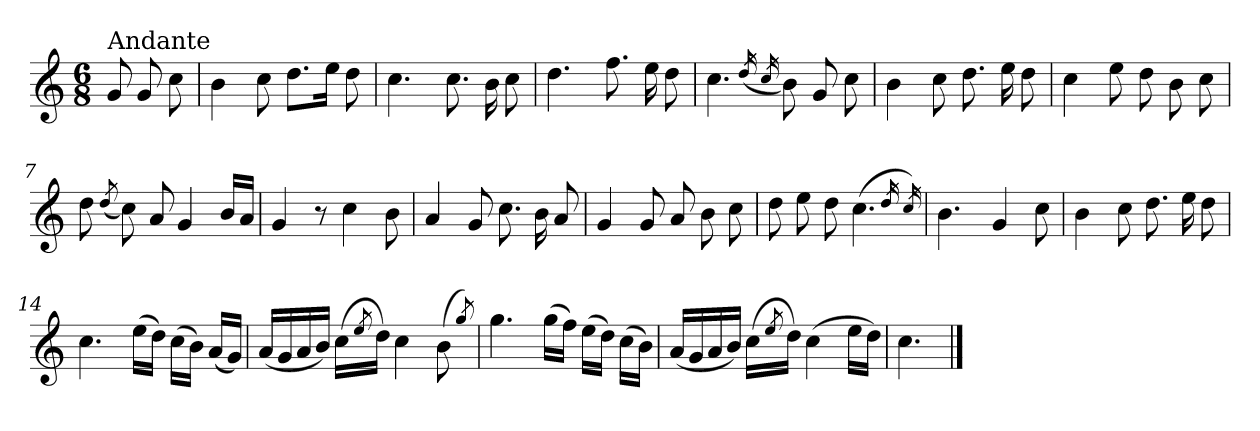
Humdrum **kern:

**kern
*part1
*staff1
*clefG2
*k[]
*C:
*M6/8
=
!LO:TX:a:t=Andante
8g/
8g/
8cc\
=1
4b\
8cc\
8.dd\L
16ee\Jk
8dd\
=2
4.cc\
8.cc\
16b\
8cc\
=3
4.dd\
8.ff\
16ee\
8dd\
=4
4.cc\
(<16qdd/
16qcc/
8b\)
8g/
8cc\
=5
4b\
8cc\
8.dd\
16ee\
8dd\
=6
4cc\
8ee\
8dd\
8b\
8cc\
!!LO:LB:g=z
=7
8dd\
(<8qdd/
8cc\)
8a/
4g/
16b/LL
16a/JJ
=8
4g/
8r
4cc\
8b\
=9
4a/
8g/
8.cc\
16b\
8a/
=10
4g/
8g/
8a/
8b\
8cc\
=11
8dd\
8ee\
8dd\
(>4.cc\
16qdd/
16qcc/)
=12
4.b\
4g/
8cc\
=13
4b\
8cc\
8.dd\
16ee\
8dd\
!!LO:LB:g=z
=14
4.cc\
(>16ee\LL
16dd\JJ)
(>16cc\LL
16b\JJ)
(<16a/LL
16g/JJ)
=15
(<16a/LL
16g/
16a/
16b/JJ)
(>16cc\LL
8qee/
16dd\JJ)
4cc\
(>8b\
8qgg/)
=16
4.gg\
(>16gg\LL
16ff\JJ)
(>16ee\LL
16dd\JJ)
(>16cc\LL
16b\JJ)
=17
(<16a/LL
16g/
16a/
16b/JJ)
(>16cc\LL
8qee/
16dd\JJ)
(>4cc\
16ee\LL
16dd\JJ)
=18
4.cc\
==
*-
